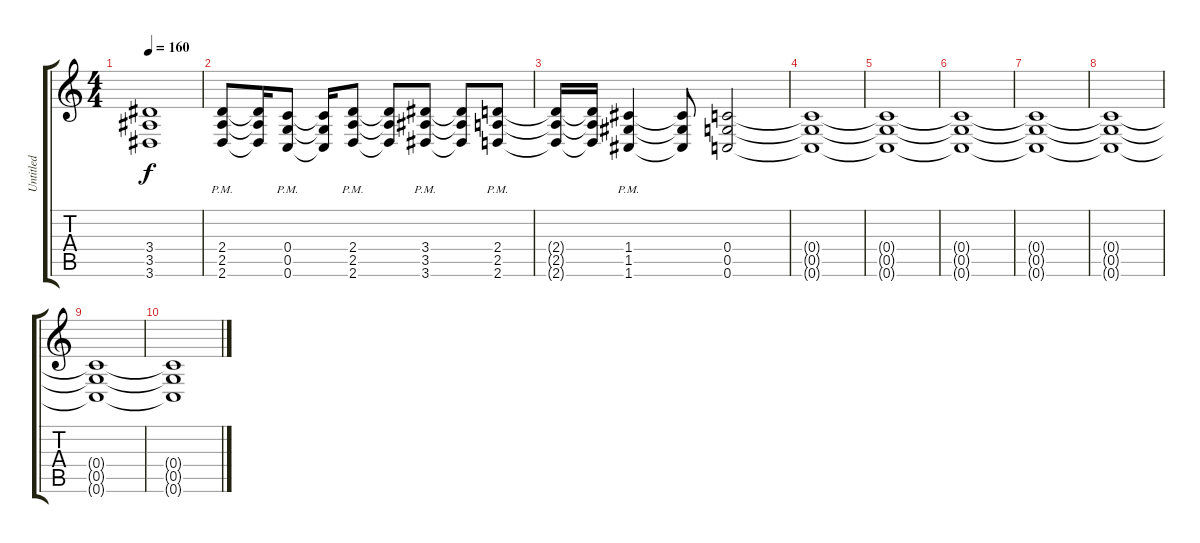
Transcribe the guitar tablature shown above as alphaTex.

\track ("Untitled" "Untitled") {instrument distortionguitar}
\staff {score tabs}
\tuning (D4 A3 F3 C3 G2 C2) {hide}
\ts (4 4)
\tempo 160
\clef g2
\ks c
(3.4 3.5 3.6).1{dy f} |
(2.4{pm} 2.5{pm} 2.6{pm}).8 (2.4{t} 2.5{t} 2.6{t}).16 (0.4{pm} 0.5{pm} 0.6{pm}).8 (0.4{t} 0.5{t} 0.6{t}).16 (2.4{pm} 2.5{pm} 2.6{pm}).8 (2.4{t} 2.5{t} 2.6{t}).8 (3.4{pm} 3.5{pm} 3.6{pm}).8 (3.4{t} 3.5{t} 3.6{t}).8 (2.4{pm} 2.5{pm} 2.6{pm}).8 |
(2.4{t} 2.5{t} 2.6{t}).16 (2.4{t} 2.5{t} 2.6{t}).16 (1.4{pm} 1.5{pm} 1.6{pm}).4 (1.4{t} 1.5{t} 1.6{t}).8 (0.4 0.5 0.6).2 |
(0.4{t} 0.5{t} 0.6{t}).1 |
(0.4{t} 0.5{t} 0.6{t}).1 |
(0.4{t} 0.5{t} 0.6{t}).1 |
(0.4{t} 0.5{t} 0.6{t}).1 |
(0.4{t} 0.5{t} 0.6{t}).1 |
(0.4{t} 0.5{t} 0.6{t}).1 |
(0.4{t} 0.5{t} 0.6{t}).1
